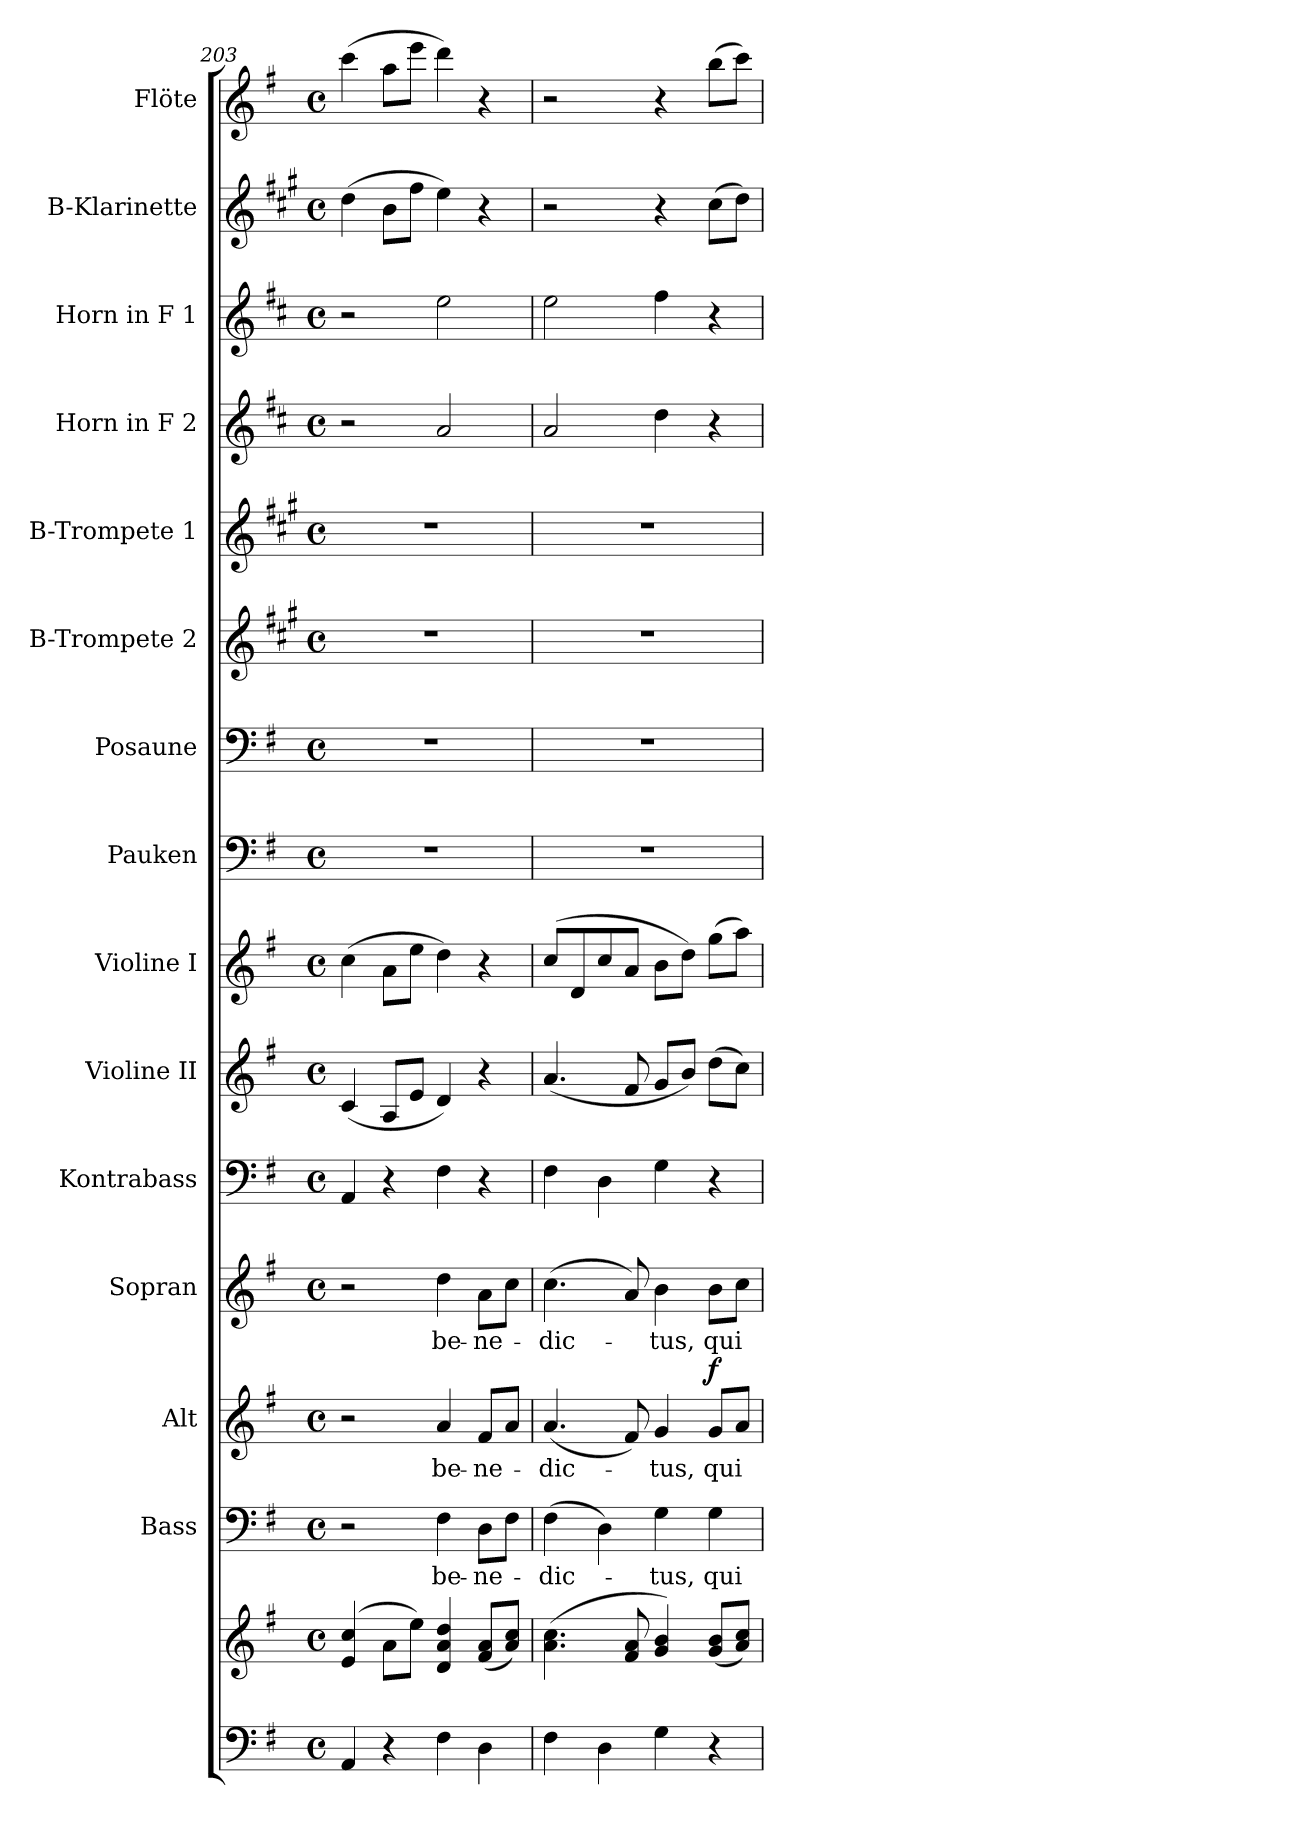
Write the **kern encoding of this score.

**kern	**kern	**kern	**text	**dynam	**kern	**text	**dynam	**kern	**text	**dynam	**kern	**kern	**kern	**dynam	**kern	**kern	**kern	**kern	**kern	**kern	**kern	**dynam	**kern	**dynam
*part15	*part15	*part14	*part14	*part14	*part13	*part13	*part13	*part12	*part12	*part12	*part11	*part10	*part9	*part9	*part8	*part7	*part6	*part5	*part4	*part3	*part2	*part2	*part1	*part1
*staff16	*staff15	*staff14	*staff14	*staff14	*staff13	*staff13	*staff13	*staff12	*staff12	*staff12	*staff11	*staff10	*staff9	*staff9	*staff8	*staff7	*staff6	*staff5	*staff4	*staff3	*staff2	*staff2	*staff1	*staff1
*	*	*I"Bass	*	*	*I"Alt	*	*	*I"Sopran	*	*	*I"Kontrabass	*I"Violine II	*I"Violine I	*	*I"Pauken	*I"Posaune	*I"B-Trompete 2	*I"B-Trompete 1	*I"Horn in F 2	*I"Horn in F 1	*I"B-Klarinette	*	*I"Flöte	*
*	*	*I'B.	*	*	*I'A.	*	*	*I'S.	*	*	*I'Kb.	*I'Vl. II	*I'Vl. I	*	*I'Pk.	*I'Pos.	*I'B Trp. 2	*I'B Trp. 1	*	*	*I'B Kl.	*	*I'Fl.	*
*clefF4	*clefG2	*clefF4	*	*	*clefG2	*	*	*clefG2	*	*	*clefF4	*clefG2	*clefG2	*	*clefF4	*clefF4	*clefG2	*clefG2	*clefG2	*clefG2	*clefG2	*	*clefG2	*
*	*	*	*	*	*	*	*	*	*	*	*ITrd7c12	*	*	*	*	*	*ITrd1c2	*ITrd1c2	*ITrd4c7	*ITrd4c7	*ITrd1c2	*	*	*
*k[f#]	*k[f#]	*k[f#]	*	*	*k[f#]	*	*	*k[f#]	*	*	*k[f#]	*k[f#]	*k[f#]	*	*k[f#]	*k[f#]	*k[f#]	*k[f#]	*k[f#]	*k[f#]	*k[f#]	*	*k[f#]	*
*G:	*G:	*G:	*	*	*G:	*	*	*G:	*	*	*G:	*G:	*G:	*	*G:	*G:	*G:	*G:	*G:	*G:	*G:	*	*G:	*
*M4/4	*M4/4	*M4/4	*	*	*M4/4	*	*	*M4/4	*	*	*M4/4	*M4/4	*M4/4	*	*M4/4	*M4/4	*M4/4	*M4/4	*M4/4	*M4/4	*M4/4	*	*M4/4	*
*met(c)	*met(c)	*met(c)	*	*	*met(c)	*	*	*met(c)	*	*	*met(c)	*met(c)	*met(c)	*	*met(c)	*met(c)	*met(c)	*met(c)	*met(c)	*met(c)	*met(c)	*	*met(c)	*
=203	=203	=203	=203	=203	=203	=203	=203	=203	=203	=203	=203	=203	=203	=203	=203	=203	=203	=203	=203	=203	=203	=203	=203	=203
4AA/	(4e/ 4cc/	2r	.	.	2r	.	.	2r	.	.	4AAA/	(<4c/	(>4cc\	.	1r	1r	1r	1r	2r	2r	(>4cc\	.	(>4ccc\	.
4r	8a\L	.	.	.	.	.	.	.	.	.	4r	8A/L	8a\L	.	.	.	.	.	.	.	8a\L	.	8aa\L	.
.	8ee\J)	.	.	.	.	.	.	.	.	.	.	8e/J	8ee\J	.	.	.	.	.	.	.	8ee\J	.	8eee\J	.
!	!	!	!LO:LY:b	!	!	!LO:LY:b	!	!	!LO:LY:b	!	!	!	!	!	!	!	!	!	!	!	!	!	!	!
4F#\	4d/ 4a/ 4dd/	4F#\	be-	.	4a/	be-	.	4dd\	be-	.	4FF#\	4d/)	4dd\)	.	.	.	.	.	2d/	2a\	4dd\)	.	4ddd\)	.
!	!	!	!LO:LY:b	!	!	!LO:LY:b	!	!	!LO:LY:b	!	!	!	!	!	!	!	!	!	!	!	!	!	!	!
4D\	(<8f#/ 8a/L	8D\L	-ne-	.	8f#/L	-ne-	.	8a\L	-ne-	.	4r	4r	4r	.	.	.	.	.	.	.	4r	.	4r	.
.	8a/ 8cc/J)	8F#\J	.	.	8a/J	.	.	8cc\J	.	.	.	.	.	.	.	.	.	.	.	.	.	.	.	.
!!LO:PB:g=z
=204	=204	=204	=204	=204	=204	=204	=204	=204	=204	=204	=204	=204	=204	=204	=204	=204	=204	=204	=204	=204	=204	=204	=204	=204
!	!	!	!LO:LY:b	!	!	!LO:LY:b	!	!	!LO:LY:b	!	!	!	!	!	!	!	!	!	!	!	!	!	!	!
4F#\	(>4.a\ 4.cc\	(>4F#\	-dic-	.	(<4.a/	-dic-	.	(>4.cc\	-dic-	.	4FF#\	(<4.a/	(>8cc/L	.	1r	1r	1r	1r	2d/	2a\	2r	.	2r	.
.	.	.	.	.	.	.	.	.	.	.	.	.	8d/	.	.	.	.	.	.	.	.	.	.	.
4D\	.	4D\)	.	.	.	.	.	.	.	.	4DD\	.	8cc/	.	.	.	.	.	.	.	.	.	.	.
.	8f#/ 8a/	.	.	.	8f#/)	.	.	8a/)	.	.	.	8f#/	8a/J	.	.	.	.	.	.	.	.	.	.	.
!	!	!	!LO:LY:b	!	!	!LO:LY:b	!	!	!LO:LY:b	!	!	!	!	!	!	!	!	!	!	!	!	!	!	!
4G\	4g/ 4b/)	4G\	-tus,	.	4g/	-tus,	.	4b\	-tus,	.	4GG\	8g/L	8b\L	.	.	.	.	.	4g\	4b\	4r	.	4r	.
.	.	.	.	.	.	.	.	.	.	.	.	8b/J)	8dd\J)	.	.	.	.	.	.	.	.	.	.	.
!	!	!	!LO:LY:b	!LO:DY:a	!	!LO:LY:b	!	!	!LO:LY:b	!	!	!	!	!	!	!	!	!	!	!	!	!	!	!
!	!	!	!	!LO:DY:n=1:a	!	!	!	!	!	!	!	!	!	!	!	!	!	!	!	!	!	!	!	!
!	!	!	!	!LO:DY:n=2:a	!	!	!LO:DY:a	!	!	!LO:DY:a	!	!	!	!	!	!	!	!	!	!	!	!	!	!
!	!	!	!	!	!	!	!	!	!	!LO:DY:n=1:a	!	!	!	!	!	!	!	!	!	!	!	!	!	!
!	!	!	!	!	!	!	!	!	!	!LO:DY:n=2:a	!	!	!	!LO:DY:b	!	!	!	!	!	!	!	!	!	!
!	!	!	!	!	!	!	!	!	!	!	!	!	!	!LO:DY:n=1:b	!	!	!	!	!	!	!	!	!	!
!	!	!	!	!	!	!	!	!	!	!	!	!	!	!LO:DY:n=2:b	!	!	!	!	!	!	!	!LO:DY:b	!	!
!	!	!	!	!	!	!	!	!	!	!	!	!	!	!	!	!	!	!	!	!	!	!LO:DY:n=1:b	!	!
!	!	!	!	!	!	!	!	!	!	!	!	!	!	!	!	!	!	!	!	!	!	!LO:DY:n=2:b	!	!LO:DY:b
!	!	!	!	!	!	!	!	!	!	!	!	!	!	!	!	!	!	!	!	!	!	!	!	!LO:DY:n=1:b
!	!	!	!	!	!	!	!	!	!	!	!	!	!	!	!	!	!	!	!	!	!	!	!	!LO:DY:n=2:b
4r	(<8g/ 8b/L	4G\	qui	p other-dynamics f	8g/L	qui	f	8b\L	qui	p other-dynamics f	4r	(>8dd\L	(>8gg\L	p other-dynamics f	.	.	.	.	4r	4r	(>8b\L	p other-dynamics f	(>8bb\L	p other-dynamics f
.	8a/ 8cc/J)	.	.	.	8a/J	.	.	8cc\J	.	.	.	8cc\J)	8aa\J)	.	.	.	.	.	.	.	8cc\J)	.	8ccc\J)	.
=	=	=	=	=	=	=	=	=	=	=	=	=	=	=	=	=	=	=	=	=	=	=	=	=
*-	*-	*-	*-	*-	*-	*-	*-	*-	*-	*-	*-	*-	*-	*-	*-	*-	*-	*-	*-	*-	*-	*-	*-	*-
